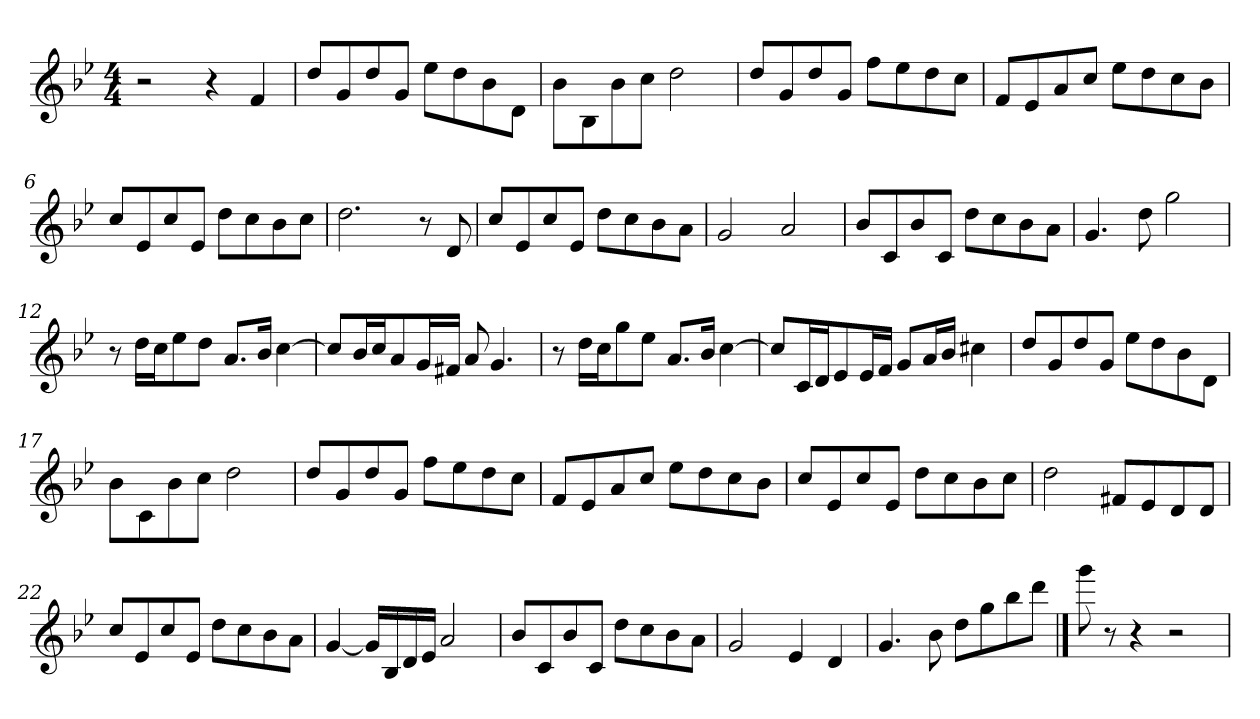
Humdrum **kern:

**kern
*part1
*staff1
*clefG2
*k[b-e-]
*B-:
*M4/4
=1
2r
4r
4f/
=2
8dd/L
8g/
8dd/
8g/J
8ee-\L
8dd\
8b-\
8d\J
=3
8b-\L
8B-\
8b-\
8cc\J
2dd\
=4
8dd/L
8g/
8dd/
8g/J
8ff\L
8ee-\
8dd\
8cc\J
!!LO:LB:g=z
=5
8f/L
8e-/
8a/
8cc/J
8ee-\L
8dd\
8cc\
8b-\J
=6
8cc/L
8e-/
8cc/
8e-/J
8dd\L
8cc\
8b-\
8cc\J
=7
2.dd\
8r
8d/
=8
8cc/L
8e-/
8cc/
8e-/J
8dd\L
8cc\
8b-\
8a\J
!!LO:LB:g=z
=9
2g/
2a/
=10
8b-/L
8c/
8b-/
8c/J
8dd\L
8cc\
8b-\
8a\J
=11
4.g/
8dd\
2gg\
=12
8r
16dd\LL
16cc\J
8ee-\
8dd\J
8.a/L
16b-/Jk
[4cc\
!!LO:LB:g=z
=13
8cc/L]
16b-/L
16cc/J
8a/
16g/L
16f#X/JJ
8a/
4.g/
=14
8r
16dd\LL
16cc\J
8gg\
8ee-\J
8.a/L
16b-/Jk
[4cc\
=15
8cc/L]
16c/L
16d/J
8e-/
16e-/L
16f/JJ
8g/L
16a/L
16b-/JJ
4cc#X\
=16
8dd/L
8g/
8dd/
8g/J
8ee-\L
8dd\
8b-\
8d\J
!!LO:LB:g=z
=17
8b-\L
8c\
8b-\
8cc\J
2dd\
=18
8dd/L
8g/
8dd/
8g/J
8ff\L
8ee-\
8dd\
8cc\J
=19
8f/L
8e-/
8a/
8cc/J
8ee-\L
8dd\
8cc\
8b-\J
=20
8cc/L
8e-/
8cc/
8e-/J
8dd\L
8cc\
8b-\
8cc\J
!!LO:LB:g=z
=21
2dd\
8f#X/L
8e-/
8d/
8d/J
=22
8cc/L
8e-/
8cc/
8e-/J
8dd\L
8cc\
8b-\
8a\J
=23
[4g/
16g/LL]
16B-/
16d/
16e-/JJ
2a/
=24
8b-/L
8c/
8b-/
8c/J
8dd\L
8cc\
8b-\
8a\J
!!LO:LB:g=z
=25
2g/
4e-/
4d/
=26
4.g/
8b-\
8dd\L
8gg\
8bb-\
8ddd\J
==27
8ggg\
8r
4r
2r
=
*-
